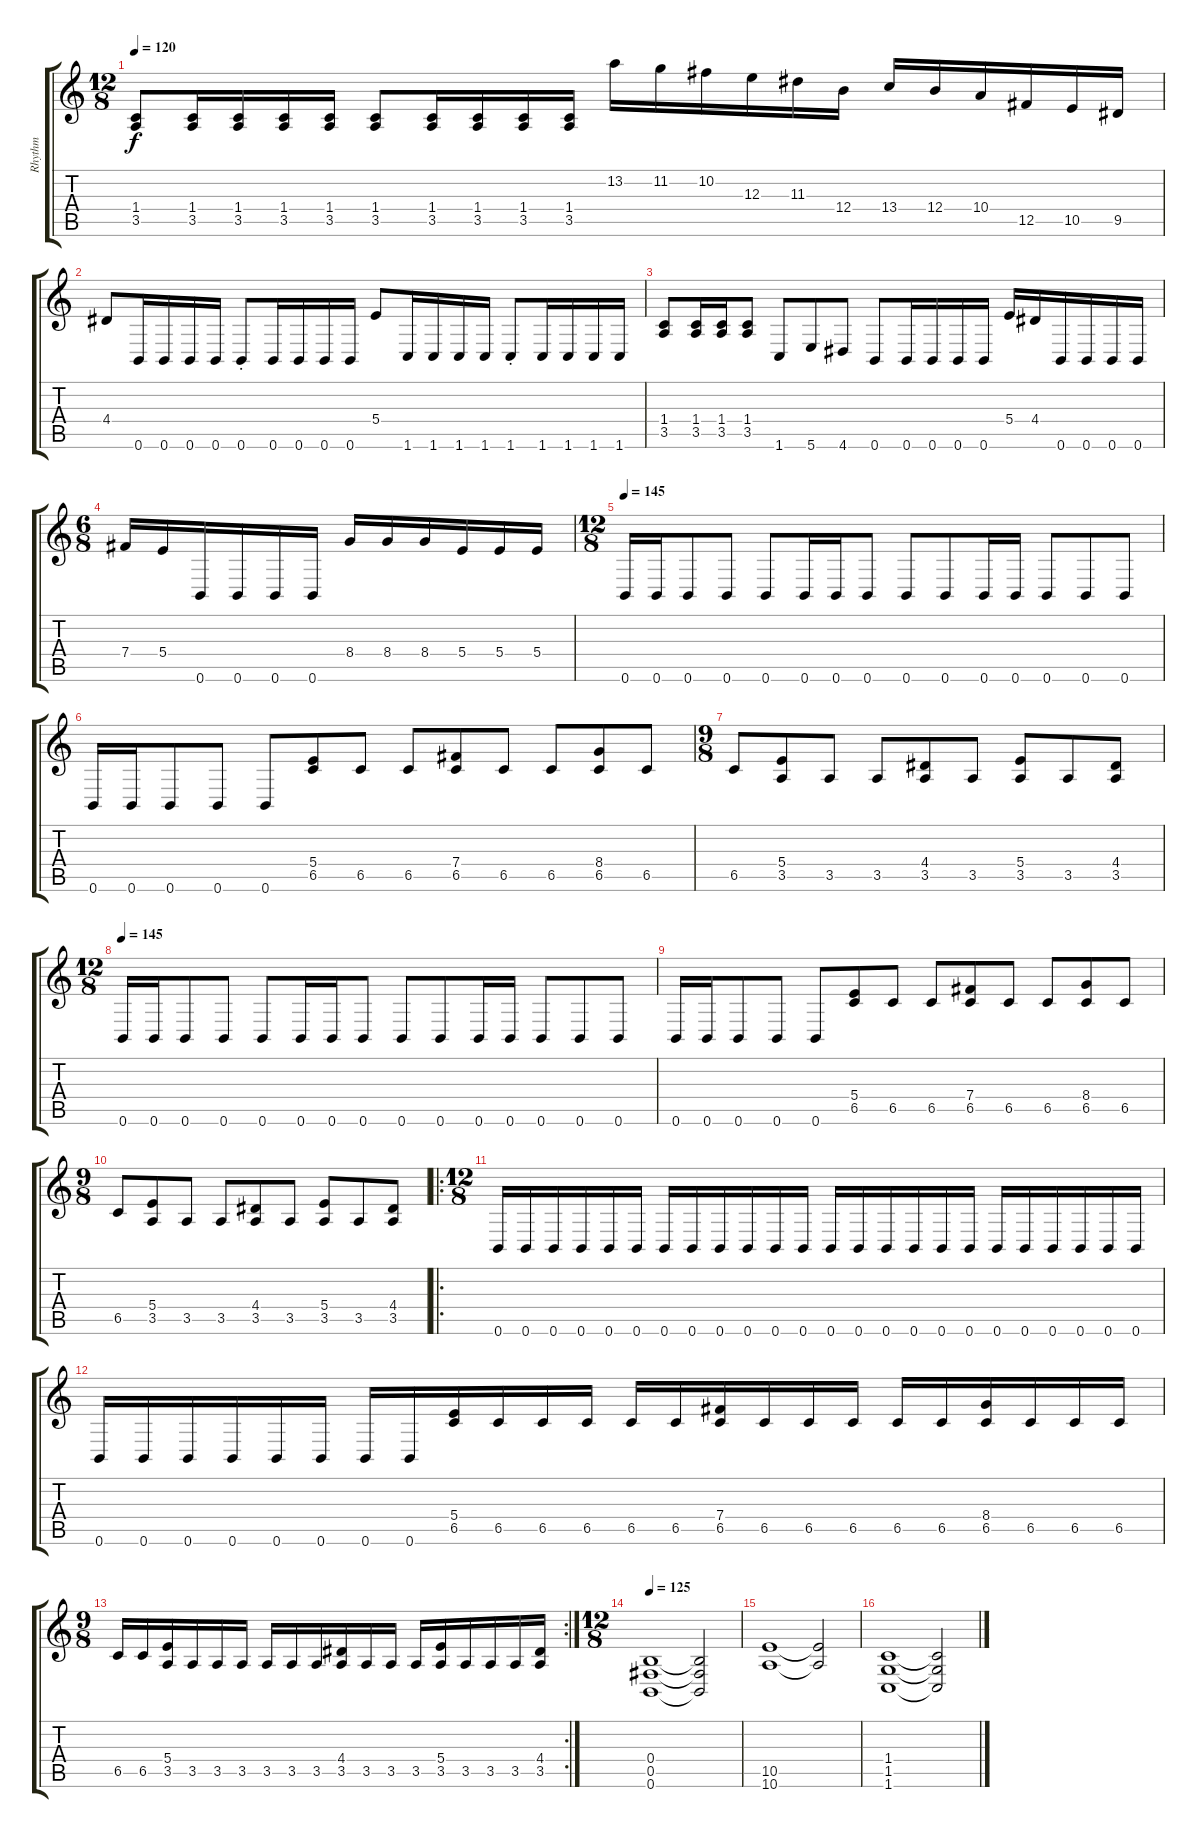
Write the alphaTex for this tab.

\track ("Rhythm" "Rhythm") {instrument distortionguitar}
\staff {score tabs}
\tuning (Db4 Ab3 E3 B2 Gb2 B1) {hide}
\ts (12 8)
\tempo 120
\clef g2
\ks c
(1.4 3.5).8{dy f} (1.4 3.5).16 (1.4 3.5).16 (1.4 3.5).16 (1.4 3.5).16 (1.4 3.5).8 (1.4 3.5).16 (1.4 3.5).16 (1.4 3.5).16 (1.4 3.5).16 13.2.16 11.2.16 10.2.16 12.3.16 11.3.16 12.4.16 13.4.16 12.4.16 10.4.16 12.5.16 10.5.16 9.5.16 |
4.4.8 0.6.16 0.6.16 0.6.16 0.6.16 0.6{st}.8 0.6.16 0.6.16 0.6.16 0.6.16 5.4.8 1.6.16 1.6.16 1.6.16 1.6.16 1.6{st}.8 1.6.16 1.6.16 1.6.16 1.6.16 |
(1.4 3.5).8 (1.4 3.5).16 (1.4 3.5).16 (1.4 3.5).8 1.6.8 5.6.8 4.6.8 0.6.8 0.6.16 0.6.16 0.6.16 0.6.16 5.4.16 4.4.16 0.6.16 0.6.16 0.6.16 0.6.16 |
\ts (6 8)
7.4.16 5.4.16 0.6.16 0.6.16 0.6.16 0.6.16 8.4.16 8.4.16 8.4.16 5.4.16 5.4.16 5.4.16 |
\ts (12 8)
\tempo 145
0.6.16{instrument distortionguitar} 0.6.16 0.6.8 0.6.8 0.6.8 0.6.16 0.6.16 0.6.8 0.6.8 0.6.8 0.6.16 0.6.16 0.6.8 0.6.8 0.6.8 |
0.6.16 0.6.16 0.6.8 0.6.8 0.6.8 (5.4 6.5).8 6.5.8 6.5.8 (7.4 6.5).8 6.5.8 6.5.8 (8.4 6.5).8 6.5.8 |
\ts (9 8)
6.5.8 (5.4 3.5).8 3.5.8 3.5.8 (4.4 3.5).8 3.5.8 (5.4 3.5).8 3.5.8 (4.4 3.5).8 |
\ts (12 8)
\tempo 145
0.6.16{instrument distortionguitar} 0.6.16 0.6.8 0.6.8 0.6.8 0.6.16 0.6.16 0.6.8 0.6.8 0.6.8 0.6.16 0.6.16 0.6.8 0.6.8 0.6.8 |
0.6.16 0.6.16 0.6.8 0.6.8 0.6.8 (5.4 6.5).8 6.5.8 6.5.8 (7.4 6.5).8 6.5.8 6.5.8 (8.4 6.5).8 6.5.8 |
\ts (9 8)
6.5.8 (5.4 3.5).8 3.5.8 3.5.8 (4.4 3.5).8 3.5.8 (5.4 3.5).8 3.5.8 (4.4 3.5).8 |
\ro
\ts (12 8)
0.6.16 0.6.16 0.6.16 0.6.16 0.6.16 0.6.16 0.6.16 0.6.16 0.6.16 0.6.16 0.6.16 0.6.16 0.6.16 0.6.16 0.6.16 0.6.16 0.6.16 0.6.16 0.6.16 0.6.16 0.6.16 0.6.16 0.6.16 0.6.16 |
0.6.16 0.6.16 0.6.16 0.6.16 0.6.16 0.6.16 0.6.16 0.6.16 (5.4 6.5).16 6.5.16 6.5.16 6.5.16 6.5.16 6.5.16 (7.4 6.5).16 6.5.16 6.5.16 6.5.16 6.5.16 6.5.16 (8.4 6.5).16 6.5.16 6.5.16 6.5.16 |
\rc 2
\ts (9 8)
6.5.16 6.5.16 (5.4 3.5).16 3.5.16 3.5.16 3.5.16 3.5.16 3.5.16 3.5.16 (4.4 3.5).16 3.5.16 3.5.16 3.5.16 (5.4 3.5).16 3.5.16 3.5.16 3.5.16 (4.4 3.5).16 |
\ts (12 8)
\tempo 125
(0.4 0.5 0.6).1 (0.4{t} 0.5{t} 0.6{t}).2 |
(10.5 10.6).1 (10.5{t} 10.6{t}).2 |
(1.4 1.5 1.6).1 (1.4{t} 1.5{t} 1.6{t}).2
